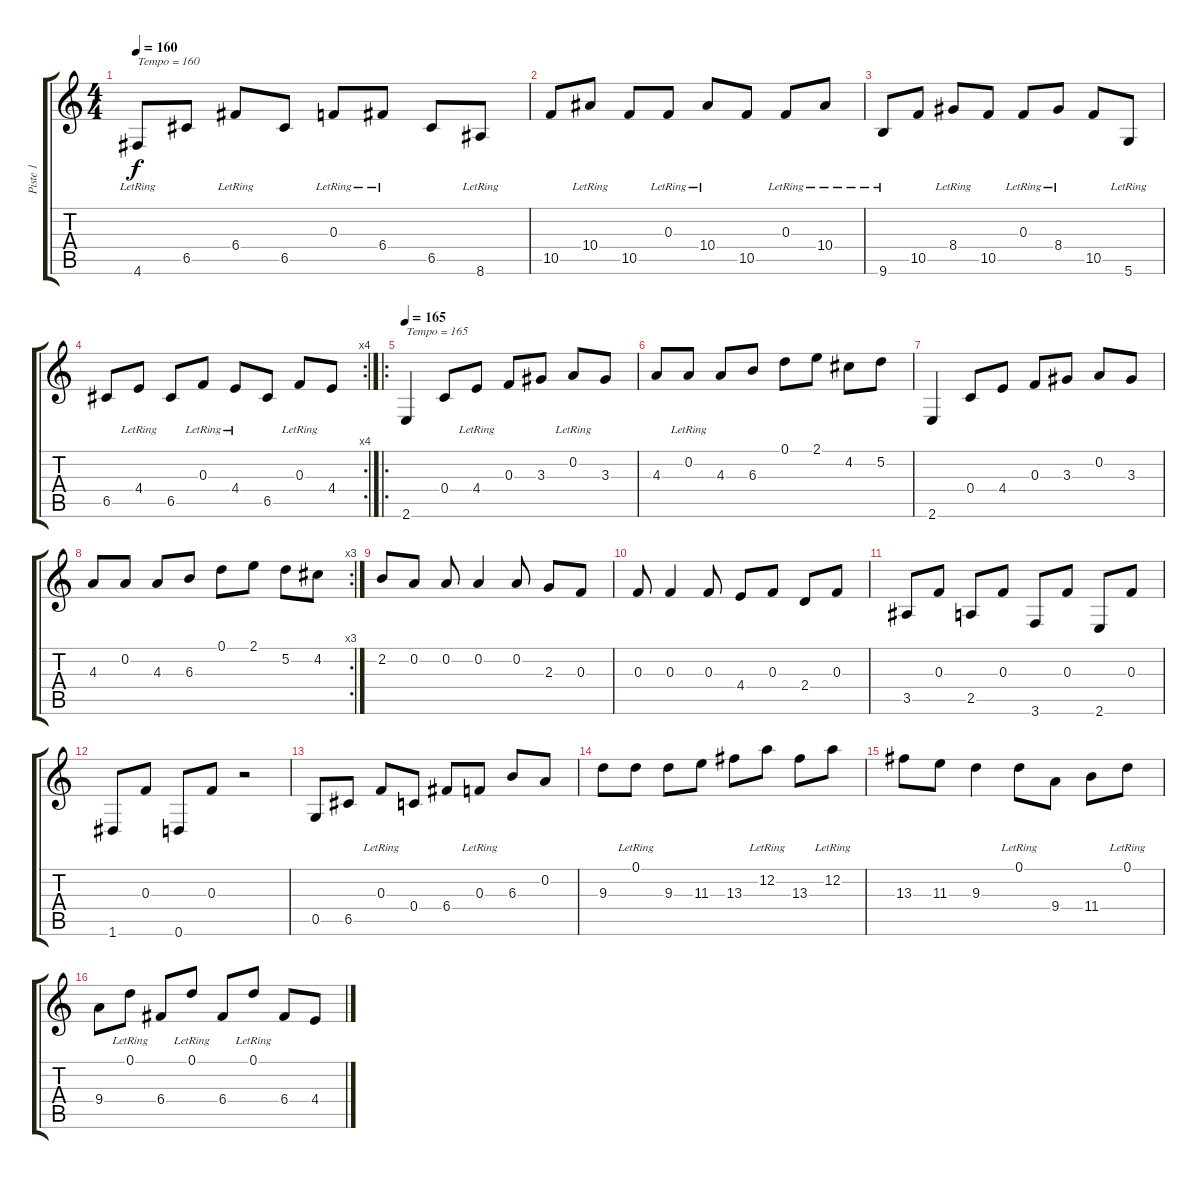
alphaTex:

\track ("Piste 1" "Piste 1") {instrument distortionguitar}
\staff {score tabs}
\tuning (D4 A3 F3 C3 G2 D2) {hide}
\ts (4 4)
\tempo 160
\clef g2
\ks c
4.6{lr}.8{txt "Tempo = 160" dy f instrument distortionguitar} 6.5.8 6.4{lr}.8 6.5.8 0.3{lr}.8 6.4{lr}.8 6.5.8 8.6{lr}.8 |
10.5.8 10.4{lr}.8 10.5.8 0.3{lr}.8 10.4{lr}.8 10.5.8 0.3{lr}.8 10.4{lr}.8 |
9.6{lr}.8 10.5.8 8.4{lr}.8 10.5.8 0.3{lr}.8 8.4{lr}.8 10.5.8 5.6{lr}.8 |
\rc 4
6.5.8 4.4{lr}.8 6.5.8 0.3{lr}.8 4.4{lr}.8 6.5.8 0.3{lr}.8 4.4.8 |
\ro
\tempo 165
2.6.4{txt "Tempo = 165"} 0.4.8 4.4{lr}.8 0.3.8 3.3.8 0.2{lr}.8 3.3.8 |
4.3.8 0.2{lr}.8 4.3.8 6.3.8 0.1.8 2.1.8 4.2.8 5.2.8 |
2.6.4 0.4.8 4.4.8 0.3.8 3.3.8 0.2.8 3.3.8 |
\rc 3
4.3.8 0.2.8 4.3.8 6.3.8 0.1.8 2.1.8 5.2.8 4.2.8 |
2.2.8 0.2.8 0.2.8 0.2.4 0.2.8 2.3.8 0.3.8 |
0.3.8 0.3.4 0.3.8 4.4.8 0.3.8 2.4.8 0.3.8 |
3.5.8 0.3.8 2.5.8 0.3.8 3.6.8 0.3.8 2.6.8 0.3.8 |
1.6.8 0.3.8 0.6.8 0.3.8 r.2 |
0.5.8 6.5.8 0.3{lr}.8 0.4.8 6.4.8 0.3{lr}.8 6.3.8 0.2.8 |
9.3.8 0.1{lr}.8 9.3.8 11.3.8 13.3.8 12.2{lr}.8 13.3.8 12.2{lr}.8 |
13.3.8 11.3.8 9.3.4 0.1{lr}.8 9.4.8 11.4.8 0.1{lr}.8 |
9.4.8 0.1{lr}.8 6.4.8 0.1{lr}.8 6.4.8 0.1{lr}.8 6.4.8 4.4.8
